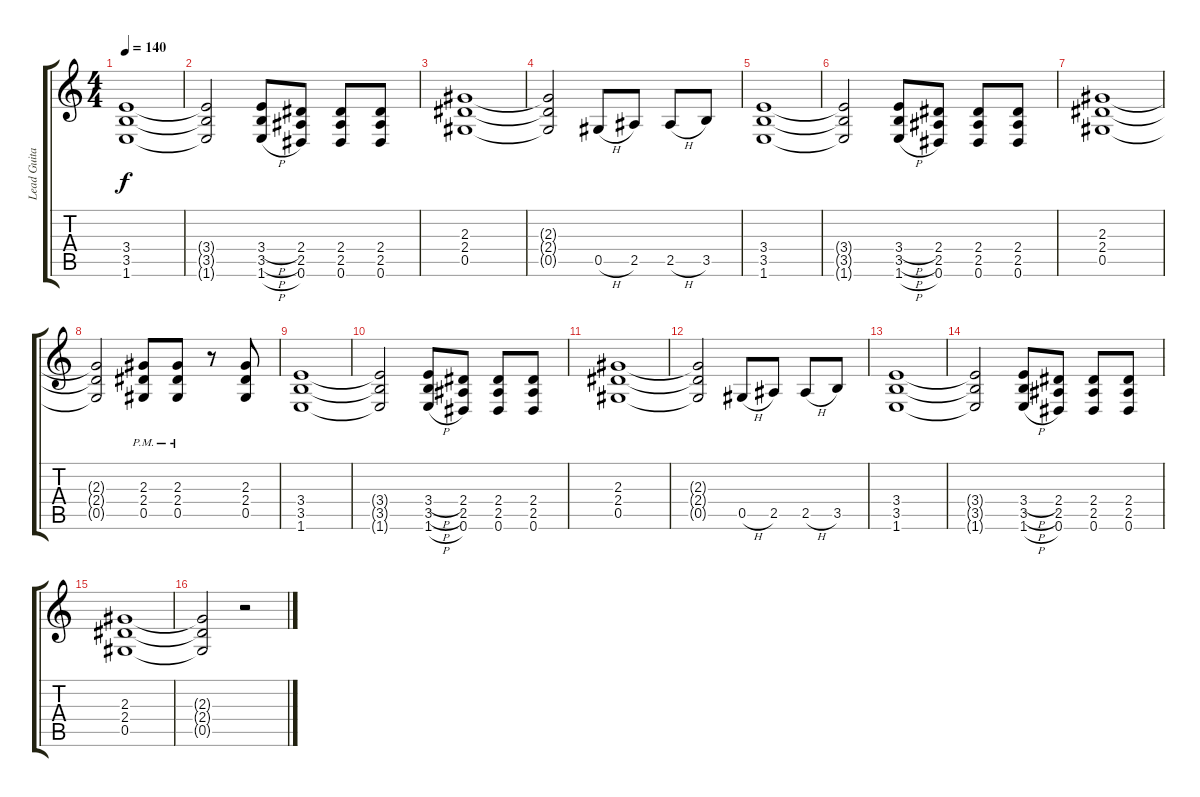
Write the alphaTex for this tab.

\track ("Lead Guitar" "Lead Guita") {instrument electricguitarclean}
\staff {score tabs}
\tuning (Eb4 Bb3 Gb3 Db3 Ab2 Eb2) {hide}
\ts (4 4)
\tempo 140
\clef g2
\ks c
(3.4 3.5 1.6).1{dy f} |
(3.4{t} 3.5{t} 1.6{t}).2 (3.4{h} 3.5{h} 1.6{h}).8 (2.4 2.5 0.6).8 (2.4 2.5 0.6).8 (2.4 2.5 0.6).8 |
(2.3 2.4 0.5).1 |
(2.3{t} 2.4{t} 0.5{t}).2 0.5{h}.8 2.5.8 2.5{h}.8 3.5.8 |
(3.4 3.5 1.6).1 |
(3.4{t} 3.5{t} 1.6{t}).2 (3.4{h} 3.5{h} 1.6{h}).8 (2.4 2.5 0.6).8 (2.4 2.5 0.6).8 (2.4 2.5 0.6).8 |
(2.3 2.4 0.5).1 |
(2.3{t} 2.4{t} 0.5{t}).2 (2.3{pm} 2.4{pm} 0.5{pm}).8 (2.3{pm} 2.4{pm} 0.5{pm}).8 r.8 (2.3 2.4 0.5).8 |
(3.4 3.5 1.6).1 |
(3.4{t} 3.5{t} 1.6{t}).2 (3.4{h} 3.5{h} 1.6{h}).8 (2.4 2.5 0.6).8 (2.4 2.5 0.6).8 (2.4 2.5 0.6).8 |
(2.3 2.4 0.5).1 |
(2.3{t} 2.4{t} 0.5{t}).2 0.5{h}.8 2.5.8 2.5{h}.8 3.5.8 |
(3.4 3.5 1.6).1 |
(3.4{t} 3.5{t} 1.6{t}).2 (3.4{h} 3.5{h} 1.6{h}).8 (2.4 2.5 0.6).8 (2.4 2.5 0.6).8 (2.4 2.5 0.6).8 |
(2.3 2.4 0.5).1 |
(2.3{t} 2.4{t} 0.5{t}).2 r.2
